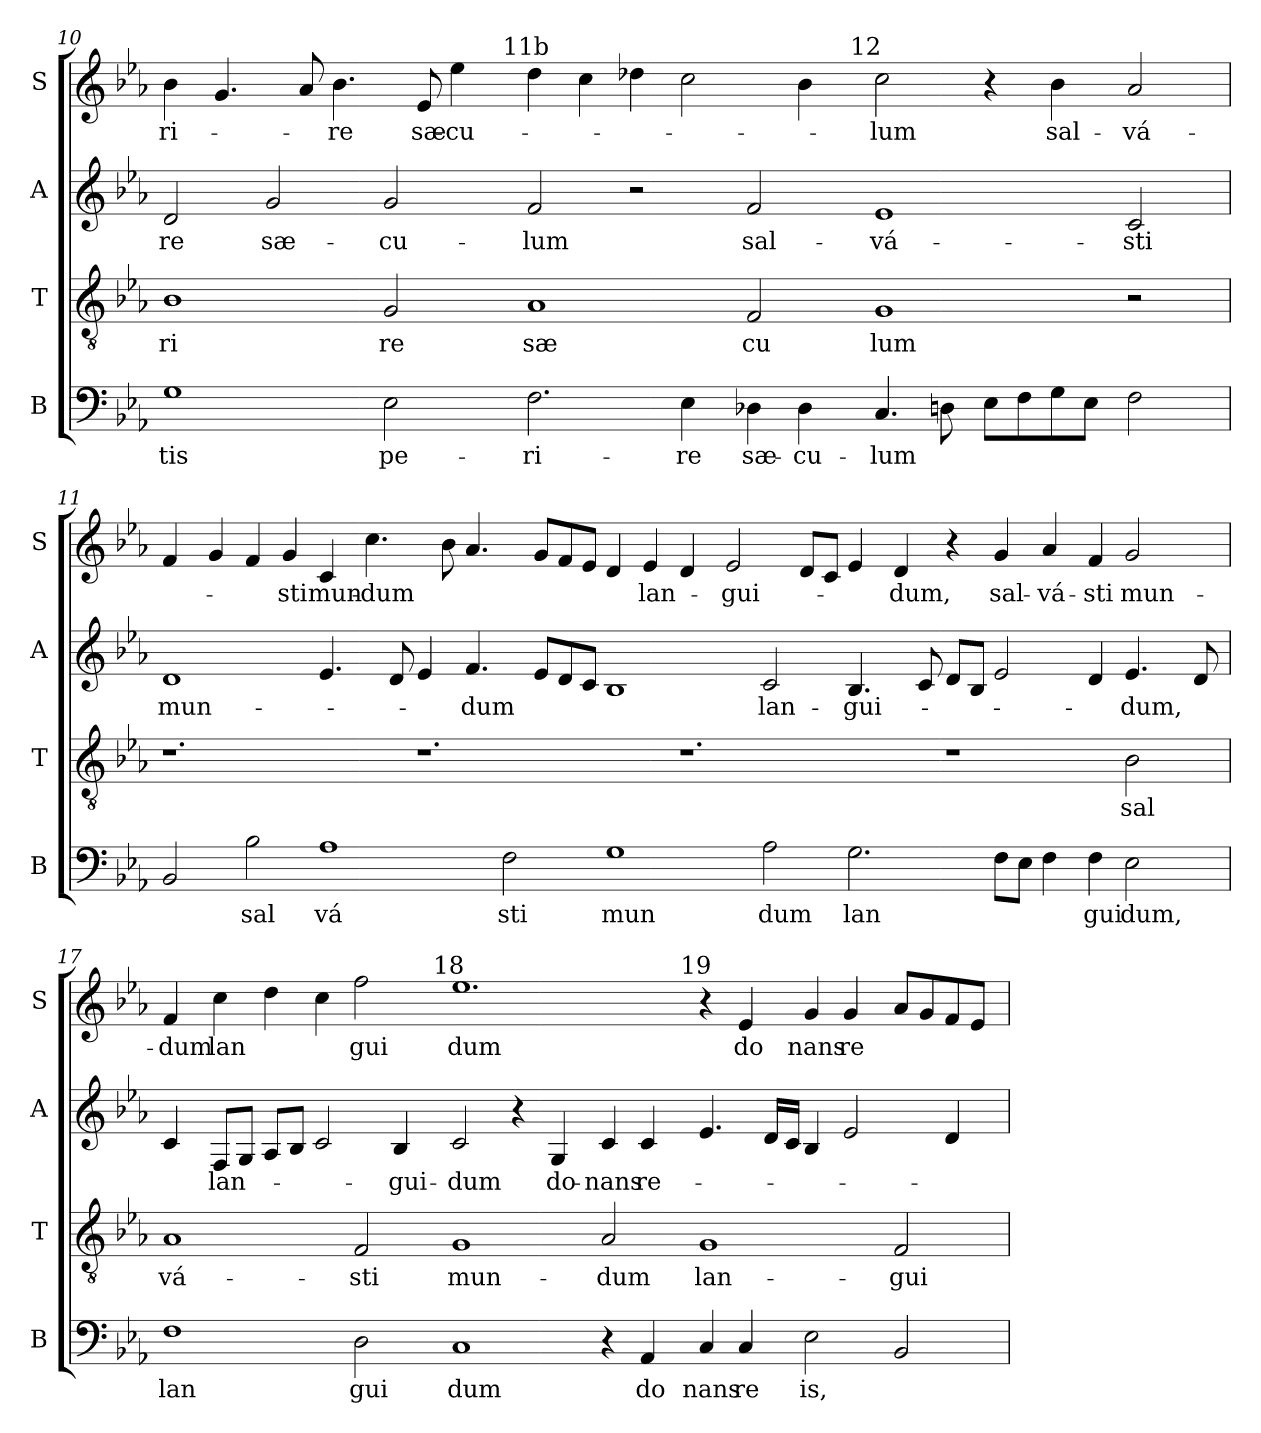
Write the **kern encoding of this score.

**kern	**text	**kern	**text	**kern	**text	**kern	**text
*part4	*part4	*part3	*part3	*part2	*part2	*part1	*part1
*staff4	*staff4	*staff3	*staff3	*staff2	*staff2	*staff1	*staff1
*I"B	*	*I"T	*	*I"A	*	*I"S	*
*I'B	*	*I'T	*	*I'A	*	*I'S	*
!!LO:LB:g=z
*clefF4	*	*clefGv2	*	*clefG2	*	*clefG2	*
*k[b-e-a-]	*	*k[b-e-a-]	*	*k[b-e-a-]	*	*k[b-e-a-]	*
*E-:	*	*E-:	*	*E-:	*	*E-:	*
=10	=10	=10	=10	=10	=10	=10	=10
!	!LO:LY:b:cj	!	!LO:LY:b:cj	!	!LO:LY:b:cj	!	!LO:LY:b:cj
*	*	*	*	*	*	*^	*
*	*	*	*	*	*	*	*^	*
1G	-tis	1B-	ri	2d/	re	4b-\	1ryy	1ryy	ri-
.	.	.	.	.	.	4.g/	.	.	.
!	!	!	!	!	!LO:LY:b:cj	!	!	!	!
.	.	.	.	2g/	sæ-	.	.	.	.
.	.	.	.	.	.	8a-/	.	.	.
!	!	!	!	!	!	!	!	!	!LO:LY:b:cj
.	.	.	.	.	.	4.b-\	.	.	-re
!	!LO:LY:b:cj	!	!LO:LY:b:cj	!	!LO:LY:b:cj	!	!	!	!
2E-\	pe-	2G/	re	2g/	-cu-	.	4ryy	1ryy	.
!	!	!	!	!	!	!	!	!	!LO:LY:b:cj
.	.	.	.	.	.	8e-/	.	.	sæ-
!	!	!	!	!	!	!	!	!	!LO:LY:b:cj
.	.	.	.	.	.	4ee-\	8ryy	.	-cu-
.	.	.	.	.	.	.	32.ryy	.	.
!	!	!	!	!	!	!	!LO:TX:a:t=11b	!	!
.	.	.	.	.	.	.	1ryy	.	.
!	!LO:LY:b:cj	!	!LO:LY:b:cj	!	!LO:LY:b:cj	!	!	!	!
2.F\	-ri-	1A-	sæ	2f/	-lum	4dd\	.	.	.
.	.	.	.	.	.	4cc\	.	.	.
.	.	.	.	2r	.	4dd-\	.	2ryy	.
!	!LO:LY:b:cj	!	!	!	!	!	!	!	!
4E-\	-re	.	.	.	.	2cc\	.	.	.
.	.	.	.	.	.	.	1ryy	.	.
!	!LO:LY:b:cj	!	!LO:LY:b:cj	!	!LO:LY:b:cj	!	!	!	!
4D-\	sæ-	2F/	cu	2f/	sal-	.	.	4ryy	.
!	!LO:LY:b:cj	!	!	!	!	!	!	!	!
4D-\	-cu-	.	.	.	.	4b-\	.	8ryy	.
.	.	.	.	.	.	.	.	32.ryy	.
!	!	!	!	!	!	!	!	!LO:TX:a:t=12	!
.	.	.	.	.	.	.	.	1ryy	.
!	!LO:LY:b	!	!LO:LY:b:cj	!	!LO:LY:b:cj	!	!	!	!LO:LY:b:cj
4.C/	-lum	1G	lum	1e-	-vá-	2cc\	.	.	-lum
8D\	.	.	.	.	.	.	.	.	.
.	.	.	.	.	.	.	1ryy	.	.
8E-\L	.	.	.	.	.	4r	.	.	.
8F\	.	.	.	.	.	.	.	.	.
!	!	!	!	!	!	!	!	!	!LO:LY:b:cj
8G\	.	.	.	.	.	4b-\	.	.	sal-
8E-\J	.	.	.	.	.	.	.	.	.
.	.	.	.	.	.	.	.	2ryy	.
!	!	!	!	!	!LO:LY:b:cj	!	!	!	!LO:LY:b:cj
2F\	.	2r	.	2c/	-sti	2a-/	.	.	-vá-
.	.	.	.	.	.	.	16ryy	16ryy	.
.	.	.	.	.	.	.	64ryy	64ryy	.
!!LO:PB:g=z
=11	=11	=11	=11	=11	=11	=11	=11	=11	=11
!	!	!	!	!	!LO:LY:b	!	!	!	!
*	*	*	*	*^	*	*v	*v	*v	*
2BB-/	.	1.r	.	1d	32.ryy	mun-	4f/	.
.	.	.	.	.	1ryy	.	.	.
.	.	.	.	.	.	.	4g/	.
!	!LO:LY:b:cj	!	!	!	!	!	!	!
2B-\	sal	.	.	.	.	.	4f/	.
!	!	!	!	!	!	!	!	!LO:LY:b:cj
.	.	.	.	.	.	.	4g/	-sti
!	!LO:LY:b:cj	!	!	!	!	!	!	!LO:LY:b:cj
1A-	vá	.	.	4.e-/	.	.	4c/	mun-
.	.	.	.	.	1ryy	.	.	.
!	!	!	!	!	!	!	!	!LO:LY:b
.	.	.	.	.	.	.	4.cc\	-dum
.	.	.	.	8d/	.	.	.	.
.	.	1.r	.	4e-/	.	.	.	.
.	.	.	.	.	.	.	8b-\	.
!	!	!	!	!	!	!LO:LY:b	!	!
.	.	.	.	4.f/	.	-dum	4.a-/	.
!	!LO:LY:b:cj	!	!	!	!	!	!	!
2F\	sti	.	.	.	.	.	.	.
.	.	.	.	.	1ryy	.	.	.
.	.	.	.	8e-/L	.	.	8g/L	.
.	.	.	.	8d/	.	.	8f/	.
.	.	.	.	8c/J	.	.	8e-/J	.
!	!LO:LY:b:cj	!	!	!	!	!	!	!
1G	mun	.	.	1B-	.	.	4d/	.
!	!	!	!	!	!	!	!	!LO:LY:b
.	.	.	.	.	.	.	4e-/	lan-
.	.	1.r	.	.	.	.	4d/	.
.	.	.	.	.	1ryy	.	.	.
!	!	!	!	!	!	!	!	!LO:LY:b
.	.	.	.	.	.	.	2e-/	-gui-
!	!LO:LY:b:cj	!	!	!	!	!LO:LY:b:cj	!	!
2A-\	dum	.	.	2c/	.	lan-	.	.
.	.	.	.	.	.	.	8d/L	.
.	.	.	.	.	.	.	8c/J	.
!	!LO:LY:b	!	!	!	!	!LO:LY:b	!	!
2.G\	lan	.	.	4.B-/	.	-gui-	4e-/	.
.	.	.	.	.	1ryy	.	.	.
!	!	!	!	!	!	!	!	!LO:LY:b:cj
.	.	.	.	.	.	.	4d/	-dum,
.	.	.	.	8c/	.	.	.	.
.	.	1r	.	8d/L	.	.	4r	.
.	.	.	.	8B-/J	.	.	.	.
!	!	!	!	!	!	!	!	!LO:LY:b:cj
8F\L	.	.	.	2e-/	.	.	4g/	sal-
8E-\J	.	.	.	.	.	.	.	.
!	!	!	!	!	!	!	!	!LO:LY:b:cj
4F\	.	.	.	.	.	.	4a-/	-vá-
.	.	.	.	.	2ryy	.	.	.
!	!LO:LY:b:cj	!	!	!	!	!	!	!LO:LY:b:cj
4F\	gui	.	.	4d/	.	.	4f/	-sti
!	!LO:LY:b:cj	!	!LO:LY:b:cj	!	!	!LO:LY:b	!	!LO:LY:b:cj
2E-\	dum,	2B-\	sal	4.e-/	.	-dum,	2g/	mun-
.	.	.	.	.	4ryy	.	.	.
.	.	.	.	.	8ryy	.	.	.
.	.	.	.	8d/	.	.	.	.
.	.	.	.	.	16ryy	.	.	.
.	.	.	.	.	64ryy	.	.	.
!!LO:LB:g=z
=17	=17	=17	=17	=17	=17	=17	=17	=17
!	!LO:LY:b:cj	!	!LO:LY:b:cj	!	!	!	!	!LO:LY:b:cj
*	*	*	*	*	*	*	*^	*
*	*	*	*	*v	*v	*	*	*^	*
1F	lan	1A-	vá-	4c/	.	4f/	1ryy	1ryy	-dum
!	!	!	!	!	!LO:LY:b	!	!	!	!LO:LY:b
.	.	.	.	8F/L	lan-	4cc\	.	.	lan
.	.	.	.	8G/J	.	.	.	.	.
.	.	.	.	8A-/L	.	4dd\	.	.	.
.	.	.	.	8B-/J	.	.	.	.	.
.	.	.	.	2c/	.	4cc\	.	.	.
!	!LO:LY:b:cj	!	!LO:LY:b:cj	!	!	!	!	!	!LO:LY:b:cj
2D\	gui	2F/	-sti	.	.	2ff\	4ryy	1ryy	gui
!	!	!	!	!	!LO:LY:b:cj	!	!	!	!
.	.	.	.	4B-/	-gui-	.	8ryy	.	.
.	.	.	.	.	.	.	32.ryy	.	.
!	!	!	!	!	!	!	!LO:TX:a:t=18	!	!
.	.	.	.	.	.	.	1ryy	.	.
!	!LO:LY:b:cj	!	!LO:LY:b:cj	!	!LO:LY:b:cj	!	!	!	!LO:LY:b:cj
1C	dum	1G	mun-	2c/	-dum	1.ee-	.	.	dum
.	.	.	.	4r	.	.	.	2ryy	.
!	!	!	!	!	!LO:LY:b:cj	!	!	!	!
.	.	.	.	4G/	do-	.	.	.	.
.	.	.	.	.	.	.	1ryy	.	.
!	!	!	!LO:LY:b:cj	!	!LO:LY:b:cj	!	!	!	!
4r	.	2A-/	-dum	4c/	-nans	.	.	4ryy	.
!	!LO:LY:b:cj	!	!	!	!LO:LY:b:cj	!	!	!	!
4AA-/	do	.	.	4c/	re-	.	.	8ryy	.
.	.	.	.	.	.	.	.	32.ryy	.
!	!	!	!	!	!	!	!	!LO:TX:a:t=19	!
.	.	.	.	.	.	.	.	1ryy	.
!	!LO:LY:b:cj	!	!LO:LY:b:cj	!	!	!	!	!	!
4C/	nans	1G	lan-	4.e-/	.	4r	.	.	.
!	!LO:LY:b:cj	!	!	!	!	!	!	!	!LO:LY:b:cj
4C/	re	.	.	.	.	4e-/	.	.	do
.	.	.	.	16d/L	.	.	.	.	.
.	.	.	.	.	.	.	1ryy	.	.
.	.	.	.	16c/J	.	.	.	.	.
!	!LO:LY:b:cj	!	!	!	!	!	!	!	!LO:LY:b:cj
2E-\	is,	.	.	4B-/	.	4g/	.	.	nans
!	!	!	!	!	!	!	!	!	!LO:LY:b:cj
.	.	.	.	2e-/	.	4g/	.	.	re
.	.	.	.	.	.	.	.	2ryy	.
!	!	!	!LO:LY:b:cj	!	!	!	!	!	!
2BB-/	.	2F/	-gui-	.	.	8a-/L	.	.	.
.	.	.	.	.	.	8g/	.	.	.
.	.	.	.	4d/	.	8f/	.	.	.
.	.	.	.	.	.	8e-/J	.	.	.
.	.	.	.	.	.	.	16ryy	16ryy	.
.	.	.	.	.	.	.	64ryy	64ryy	.
*	*	*	*	*	*	*v	*v	*v	*
=	=	=	=	=	=	=	=
*-	*-	*-	*-	*-	*-	*-	*-
